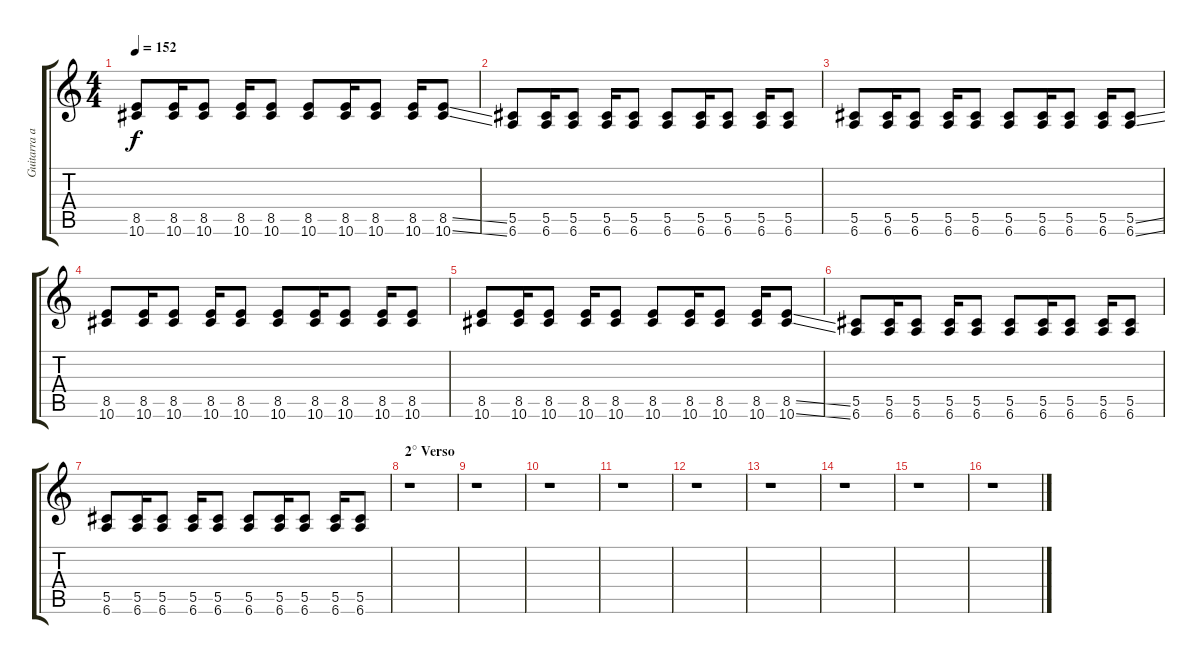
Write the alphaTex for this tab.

\track ("Guitarra acústica" "Guitarra a") {instrument electricguitarjazz}
\staff {score tabs}
\tuning (Eb4 Bb3 Gb3 Db3 Ab2 Eb2) {hide}
\ts (4 4)
\tempo 152
\clef g2
\ks c
(8.5 10.6).8{dy f} (8.5 10.6).16 (8.5 10.6).8 (8.5 10.6).16 (8.5 10.6).8 (8.5 10.6).8 (8.5 10.6).16 (8.5 10.6).8 (8.5 10.6).16 (8.5{ss} 10.6{ss}).8 |
(5.5 6.6).8 (5.5 6.6).16 (5.5 6.6).8 (5.5 6.6).16 (5.5 6.6).8 (5.5 6.6).8 (5.5 6.6).16 (5.5 6.6).8 (5.5 6.6).16 (5.5 6.6).8 |
(5.5 6.6).8 (5.5 6.6).16 (5.5 6.6).8 (5.5 6.6).16 (5.5 6.6).8 (5.5 6.6).8 (5.5 6.6).16 (5.5 6.6).8 (5.5 6.6).16 (5.5{ss} 6.6{ss}).8 |
(8.5 10.6).8 (8.5 10.6).16 (8.5 10.6).8 (8.5 10.6).16 (8.5 10.6).8 (8.5 10.6).8 (8.5 10.6).16 (8.5 10.6).8 (8.5 10.6).16 (8.5 10.6).8 |
(8.5 10.6).8 (8.5 10.6).16 (8.5 10.6).8 (8.5 10.6).16 (8.5 10.6).8 (8.5 10.6).8 (8.5 10.6).16 (8.5 10.6).8 (8.5 10.6).16 (8.5{ss} 10.6{ss}).8 |
(5.5 6.6).8 (5.5 6.6).16 (5.5 6.6).8 (5.5 6.6).16 (5.5 6.6).8 (5.5 6.6).8 (5.5 6.6).16 (5.5 6.6).8 (5.5 6.6).16 (5.5 6.6).8 |
(5.5 6.6).8 (5.5 6.6).16 (5.5 6.6).8 (5.5 6.6).16 (5.5 6.6).8 (5.5 6.6).8 (5.5 6.6).16 (5.5 6.6).8 (5.5 6.6).16 (5.5 6.6).8 |
\section ("" "2° Verso ")
r.1 |
r.1 |
r.1 |
r.1 |
r.1 |
r.1 |
r.1 |
r.1 |
r.1
